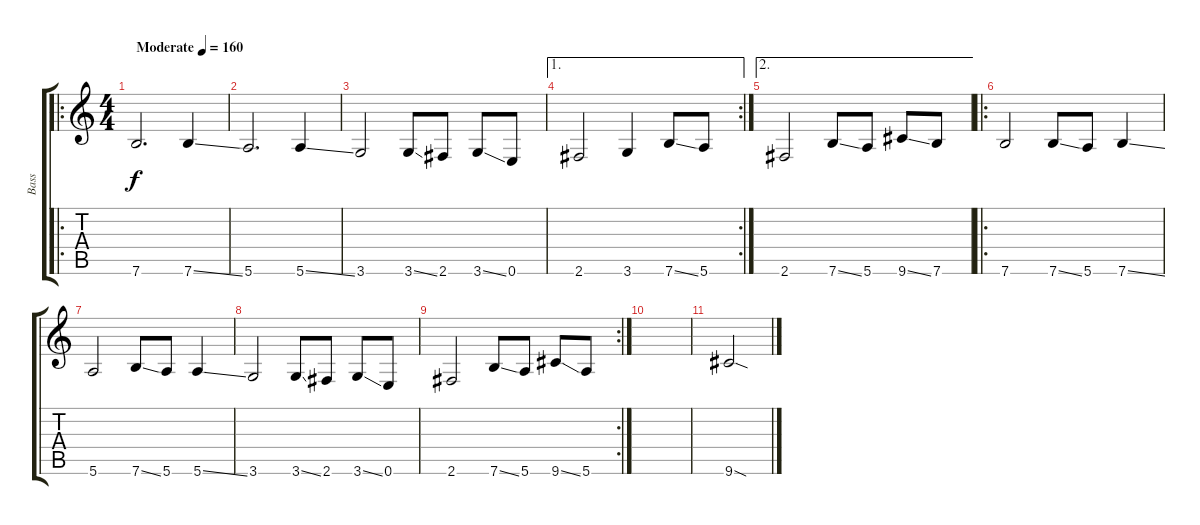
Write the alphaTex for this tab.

\track ("Bass" "Bass") {instrument electricbassfinger}
\staff {score tabs}
\tuning (E4 B3 G3 D3 A2 E2) {hide}
\ro
\ts (4 4)
\tempo (160 "Moderate")
\clef g2
\ks c
7.6.2{d dy f instrument electricbassfinger} 7.6{ss}.4 |
5.6.2{d} 5.6{ss}.4 |
3.6.2 3.6{ss}.8 2.6.8 3.6{ss}.8 0.6.8 |
\ae 1
\rc 2
2.6.2 3.6.4 7.6{ss}.8 5.6.8 |
\ae 2
2.6.2 7.6{ss}.8 5.6.8 9.6{ss}.8 7.6.8 |
\ro
7.6.2 7.6{ss}.8 5.6.8 7.6{ss}.4 |
5.6.2 7.6{ss}.8 5.6.8 5.6{ss}.4 |
3.6.2 3.6{ss}.8 2.6.8 3.6{ss}.8 0.6.8 |
\rc 2
2.6.2 7.6{ss}.8 5.6.8 9.6{ss}.8 5.6.8 |
|
9.6{sod}.2
